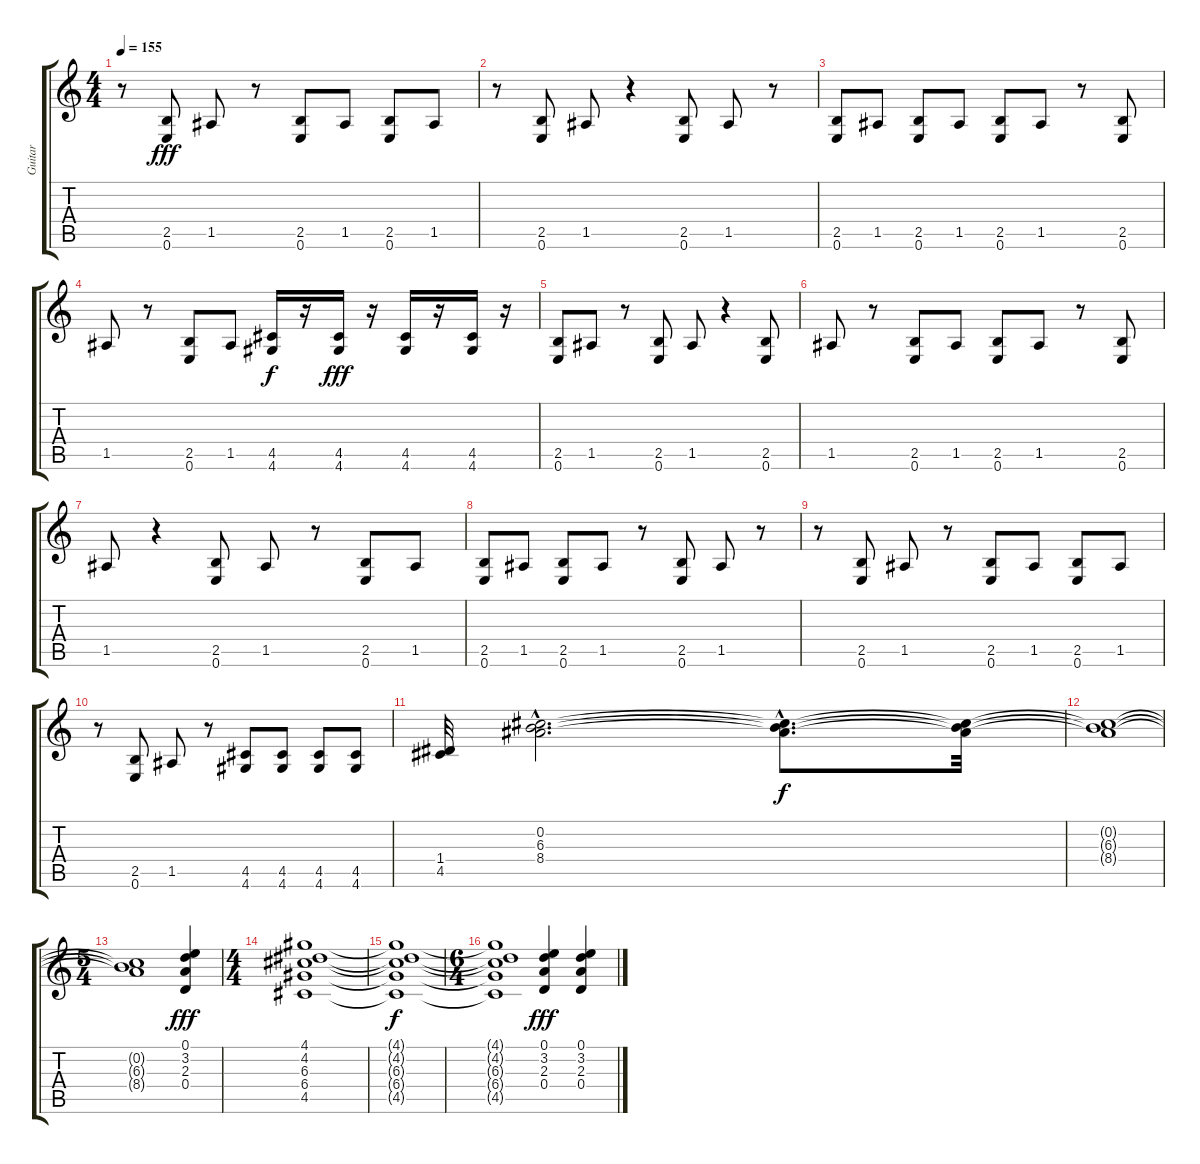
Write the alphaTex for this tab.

\track ("Guitar" "Guitar") {instrument distortionguitar}
\staff {score tabs}
\tuning (E4 B3 G3 D3 A2 E2) {hide}
\ts (4 4)
\tempo 155
\clef g2
\ks c
r.8{dy fff} (2.5 0.6).8 1.5.8 r.8 (2.5 0.6).8 1.5.8 (2.5 0.6).8 1.5.8 |
r.8 (2.5 0.6).8 1.5.8 r.4 (2.5 0.6).8 1.5.8 r.8 |
(2.5 0.6).8 1.5.8 (2.5 0.6).8 1.5.8 (2.5 0.6).8 1.5.8 r.8 (2.5 0.6).8 |
1.5.8 r.8 (2.5 0.6).8 1.5.8 (4.5 4.6).16{dy f} r.16 (4.5 4.6).16{dy fff} r.16 (4.5 4.6).16 r.16 (4.5 4.6).16 r.16 |
(2.5 0.6).8 1.5.8 r.8 (2.5 0.6).8 1.5.8 r.4 (2.5 0.6).8 |
1.5.8 r.8 (2.5 0.6).8 1.5.8 (2.5 0.6).8 1.5.8 r.8 (2.5 0.6).8 |
1.5.8 r.4 (2.5 0.6).8 1.5.8 r.8 (2.5 0.6).8 1.5.8 |
(2.5 0.6).8 1.5.8 (2.5 0.6).8 1.5.8 r.8 (2.5 0.6).8 1.5.8 r.8 |
r.8 (2.5 0.6).8 1.5.8 r.8 (2.5 0.6).8 1.5.8 (2.5 0.6).8 1.5.8 |
r.8 (2.5 0.6).8 1.5.8 r.8 (4.5 4.6).8 (4.5 4.6).8 (4.5 4.6).8 (4.5 4.6).8 |
(1.4 4.5).32{volume 16} (0.2{hac} 6.3{hac} 8.4{hac}).2{d} (0.2{hac t} 6.3{hac t} 8.4{hac t}).8{d dy f} (0.2{t} 6.3{t} 8.4{t}).32 |
(0.2{t} 6.3{t} 8.4{t}).1 |
\ts (5 4)
(0.2{t} 6.3{t} 8.4{t}).1 (0.1 3.2 2.3 0.4).4{dy fff volume 16} |
\ts (4 4)
(4.1 4.2 6.3 6.4 4.5).1{volume 16} |
(4.1{t} 4.2{t} 6.3{t} 6.4{t} 4.5{t}).1{dy f} |
\ts (6 4)
(4.1{t} 4.2{t} 6.3{t} 6.4{t} 4.5{t}).1 (0.1 3.2 2.3 0.4).4{dy fff volume 16} (0.1 3.2 2.3 0.4).4
